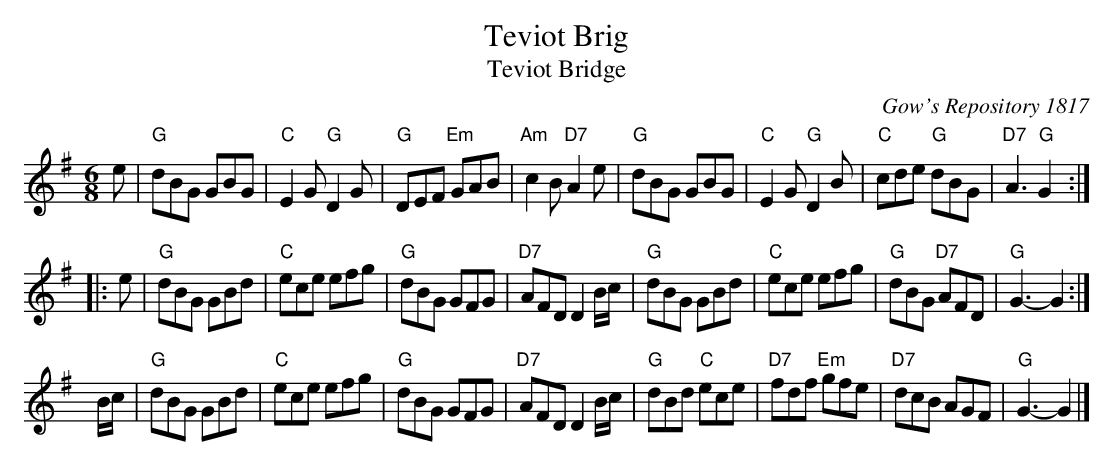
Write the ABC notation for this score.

X:1
T: Teviot Brig
T: Teviot Bridge
O: Gow's Repository 1817
M: 6/8
L: 1/8
K: G
e \
| "G"dBG GBG | "C"E2G "G"D2G | "G"DEF "Em"GAB | "Am"c2B "D7"A2e \
| "G"dBG GBG | "C"E2G "G"D2B | "C"cde "G"dBG | "D7"A3 "G"G2 :|
|: e \
| "G"dBG GBd | "C"ece efg | "G"dBG GFG | "D7"AFD D2B/c/ \
| "G"dBG GBd | "C"ece efg | "G"dBG "D7"AFD | "G"G3- G2 :|
y B/c/ \
| "G"dBG GBd | "C"ece efg | "G"dBG GFG | "D7"AFD D2B/c/ \
| "G"dBd "C"ece | "D7"fdf "Em"gfe | "D7"dcB AGF | "G"G3- G2 |]
